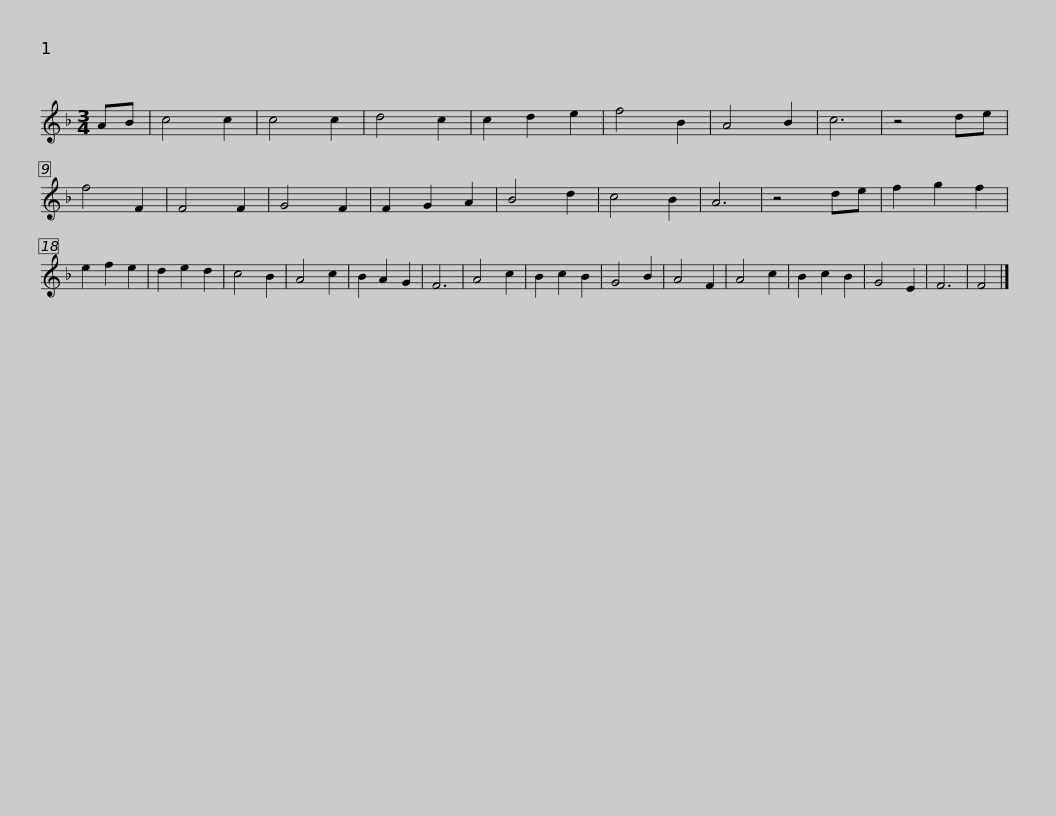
X:1
L:1/8
M:3/4
I:linebreak $
K:F
V:1 treble
V:1
 AB | c4 c2 | c4 c2 | d4 c2 | c2 d2 e2 | %5
 f4 B2 | A4 B2 | c6 | z4 de | f4 F2 | %10
 F4 F2 | G4 F2 | F2 G2 A2 | B4 d2 | c4 B2 | %15
 A6 |$ z4 de | f2 g2 f2 | e2 f2 e2 | d2 e2 d2 | %20
 c4 B2 | A4 c2 | B2 A2 G2 | F6 | A4 c2 | %25
 B2 c2 B2 | G4 B2 | A4 F2 | A4 c2 | B2 c2 B2 | %30
 G4 E2 |$ F6 | F4 |] %33
